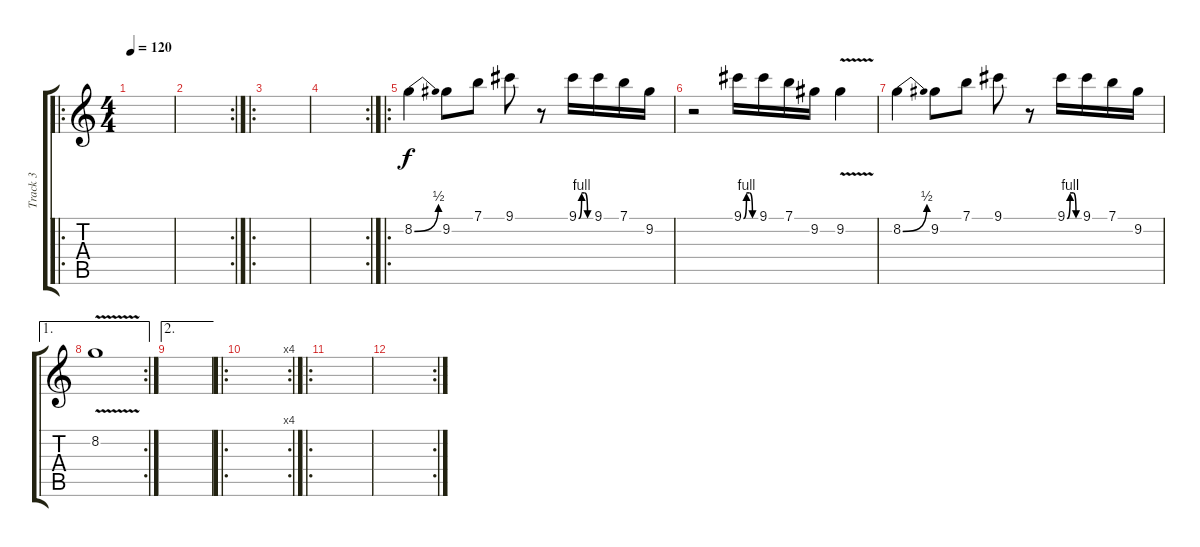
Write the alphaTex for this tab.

\track ("Track 3" "Track 3") {instrument distortionguitar}
\staff {score tabs}
\tuning (E4 B3 G3 D3 A2 E2) {hide}
\ro
\ts (4 4)
\tempo 120
\clef g2
\ks c
|
\rc 2
|
\ro
|
\rc 2
|
\ro
8.2{be (bend 0 0 60 2)}.4 9.2.8 7.1.8 9.1.8 r.8 9.1{be (custom 0 0 15 4 30 4 45 0 60 0)}.16 9.1.16 7.1.16 9.2.16 |
r.2 9.1{be (custom 0 0 15 4 30 4 45 0 60 0)}.16 9.1.16 7.1.16 9.2.16 9.2{v}.4 |
8.2{be (bend 0 0 60 2)}.4 9.2.8 7.1.8 9.1.8 r.8 9.1{be (custom 0 0 15 4 30 4 45 0 60 0)}.16 9.1.16 7.1.16 9.2.16 |
\ae 1
\rc 2
8.2{v}.1 |
\ae 2
|
\ro
\rc 4
|
\ro
|
\rc 2
